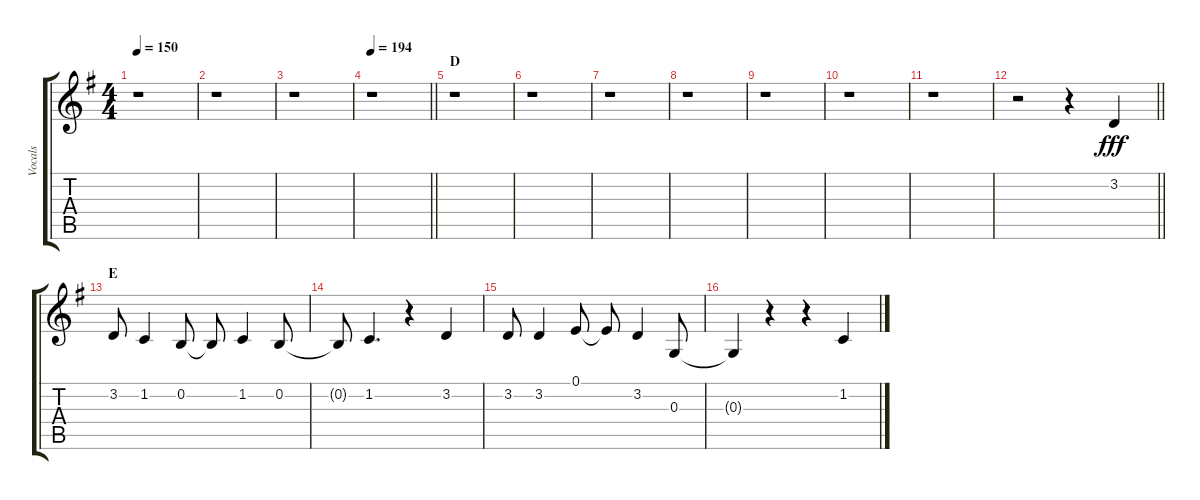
\track ("Vocals" "Vocals") {instrument voiceoohs}
\staff {score tabs}
\tuning (E4 B3 G3 D3 A2 E2) {hide}
\ts (4 4)
\tempo 150
\clef g2
\ks g
r.1{dy fff} |
r.1 |
r.1 |
\tempo 194
\barLineRight lightlight
r.1 |
\section ("" "D")
r.1 |
r.1 |
r.1 |
r.1 |
r.1 |
r.1 |
r.1 |
\barLineRight lightlight
r.2 r.4 3.2.4 |
\section ("" "E")
3.2.8 1.2.4 0.2.8 0.2{t}.8 1.2.4 0.2.8 |
0.2{t}.8 1.2.4{d} r.4 3.2.4 |
3.2.8 3.2.4 0.1.8 0.1{t}.8 3.2.4 0.3.8 |
0.3{t}.4 r.4 r.4 1.2.4
